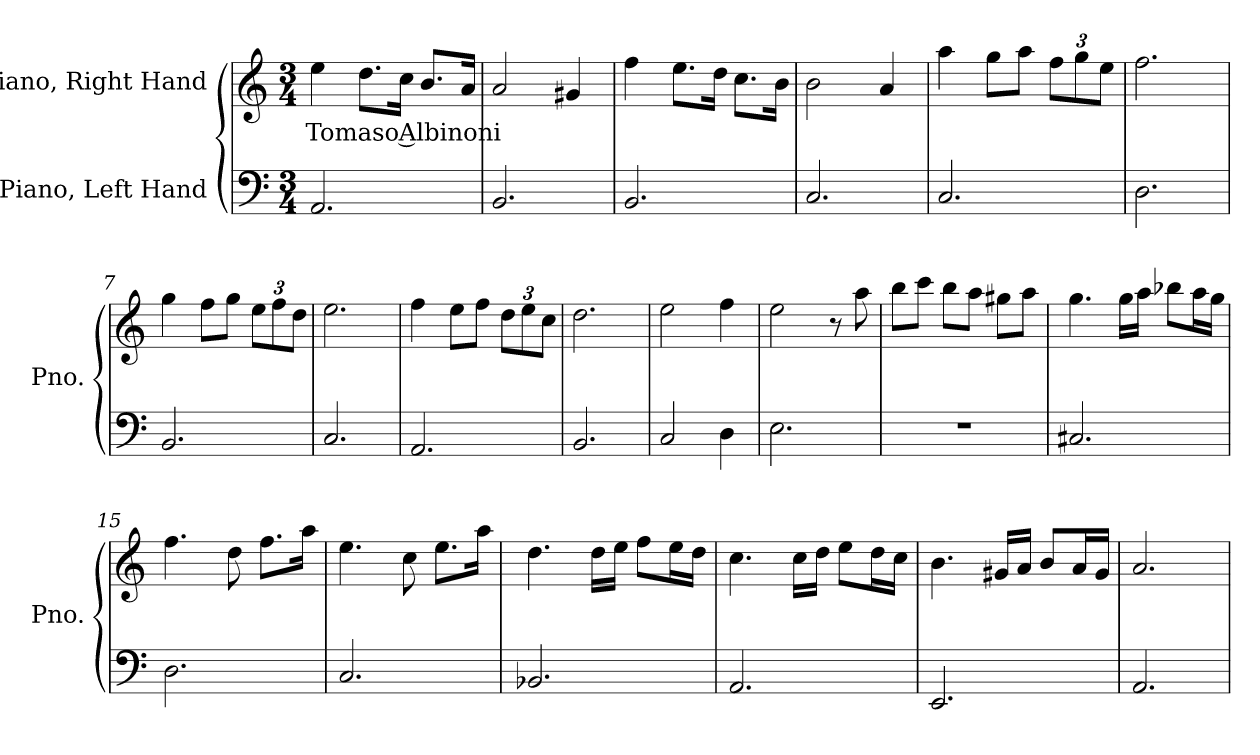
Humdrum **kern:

**kern	**kern	**text
*part2	*part1	*part1
*staff2	*staff1	*staff1
*I"Piano, Left Hand	*I"Piano, Right Hand	*
*I'Pno.	*I'Pno.	*
*clefF4	*clefG2	*
*k[]	*k[]	*
*M3/4	*M3/4	*
*MM100	*MM100	*
=1	=1	=1
!	!	!LO:LY:b
2.AA/	4ee\	Tomaso Albinoni
.	8.dd\L	.
.	16cc\Jk	.
.	8.b/L	.
.	16a/Jk	.
=2	=2	=2
2.BB/	2a/	.
.	4g#X/	.
=3	=3	=3
2.BB/	4ff\	.
.	8.ee\L	.
.	16dd\Jk	.
.	8.cc\L	.
.	16b\Jk	.
=4	=4	=4
2.C/	2b\	.
.	4a/	.
=5	=5	=5
2.C/	4aa\	.
.	8gg\L	.
.	8aa\J	.
*	*Xbrackettup	*
.	12ff\L	.
.	12gg\	.
.	12ee\J	.
!!LO:LB:g=z
=6	=6	=6
2.D\	2.ff\	.
=7	=7	=7
2.BB/	4gg\	.
.	8ff\L	.
.	8gg\J	.
.	12ee\L	.
.	12ff\	.
.	12dd\J	.
=8	=8	=8
2.C/	2.ee\	.
=9	=9	=9
2.AA/	4ff\	.
.	8ee\L	.
.	8ff\J	.
.	12dd\L	.
.	12ee\	.
.	12cc\J	.
=10	=10	=10
2.BB/	2.dd\	.
=11	=11	=11
2C/	2ee\	.
4D\	4ff\	.
=12	=12	=12
2.E\	2ee\	.
.	8r	.
.	8aa\	.
=13	=13	=13
2.r	8bb\L	.
.	8ccc\J	.
.	8bb\L	.
.	8aa\J	.
.	8gg#X\L	.
.	8aa\J	.
!!LO:LB:g=z
=14	=14	=14
2.C#X/	4.gg\	.
.	16gg\LL	.
.	16aa\JJ	.
.	8bb-X\L	.
.	16aa\L	.
.	16gg\JJ	.
=15	=15	=15
2.D\	4.ff\	.
.	8dd\	.
.	8.ff\L	.
.	16aa\Jk	.
=16	=16	=16
2.C/	4.ee\	.
.	8cc\	.
.	8.ee\L	.
.	16aa\Jk	.
=17	=17	=17
2.BB-X/	4.dd\	.
.	16dd\LL	.
.	16ee\JJ	.
.	8ff\L	.
.	16ee\L	.
.	16dd\JJ	.
=18	=18	=18
2.AA/	4.cc\	.
.	16cc\LL	.
.	16dd\JJ	.
.	8ee\L	.
.	16dd\L	.
.	16cc\JJ	.
=19	=19	=19
2.EE/	4.b\	.
.	16g#X/LL	.
.	16a/JJ	.
.	8b/L	.
.	16a/L	.
.	16g#/JJ	.
!!LO:LB:g=z
=20	=20	=20
2.AA/	2.a/	.
=	=	=
*-	*-	*-
